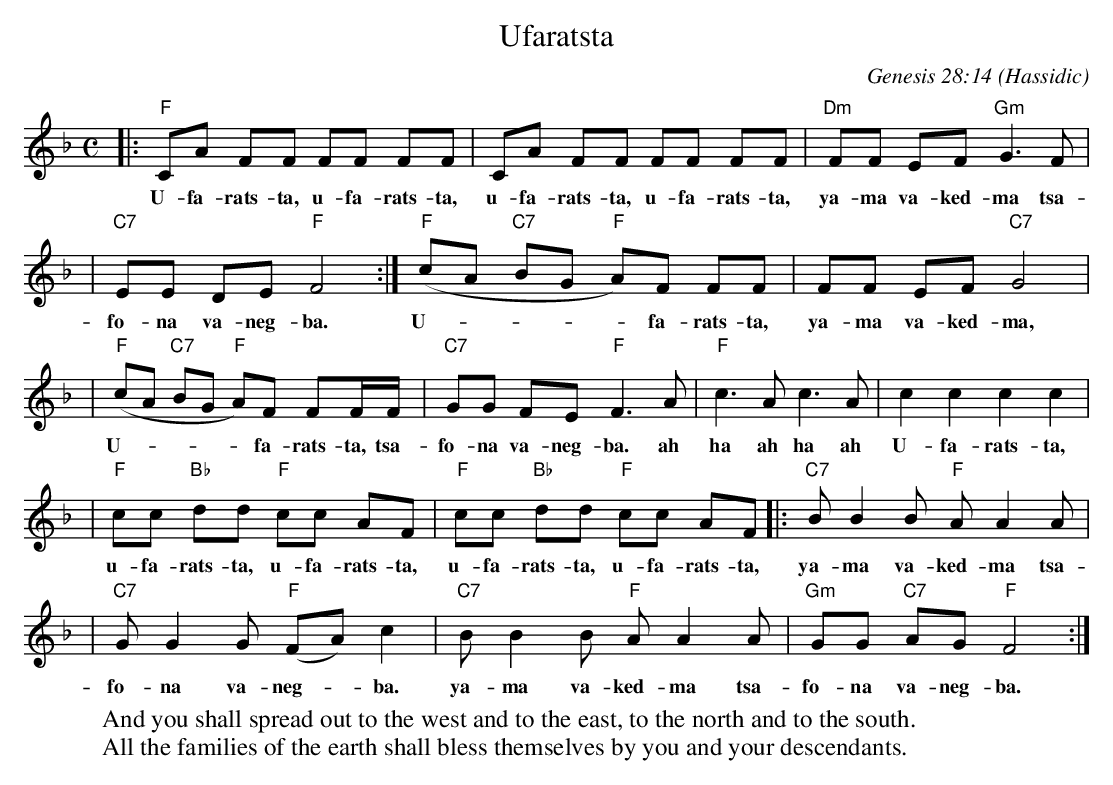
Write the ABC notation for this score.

X:1
T: Ufaratsta
C: Genesis 28:14
O: Hassidic
W: And you shall spread out to the west and to the east, to the north and to the south.
W: All the families of the earth shall bless themselves by you and your descendants.
M: C
L: 1/8
K: F
|: "F"CA FF FF FF | CA FF FF FF | "Dm"FF EF "Gm"G3 F |
w: U-fa-rats-ta, u-fa-rats-ta, u-fa-rats-ta, u-fa-rats-ta, ya-ma va-ked-ma tsa-
| "C7"EE DE "F"F4 :| "F"(cA "C7"BG "F"A)F FF | FF EF "C7"G4 |
w: fo-na va-neg-ba. U-****fa-rats-ta, ya-ma va-ked-ma,
| "F"(cA "C7"BG "F"A)F FF/F/ | "C7"GG FE "F"F3 A | "F"c3A c3A | c2 c2 c2 c2 |
w: U-****fa-rats-ta, tsa-fo-na va-neg-ba. ah ha ah ha ah U-fa-rats-ta,
| "F"cc "Bb"dd "F"cc AF | "F"cc "Bb"dd "F"cc AF |: "C7"BB2 B "F"AA2 A |
w: u-fa-rats-ta, u-fa-rats-ta, u-fa-rats-ta, u-fa-rats-ta, ya-ma va-ked-ma tsa-
|  "C7"GG2 G "F"(FA)c2 |  "C7"BB2 B "F"AA2 A |  "Gm"GG "C7"AG "F"F4 :|
w: fo-na va-neg-*ba. ya-ma va-ked-ma tsa-fo-na va-neg-ba.
